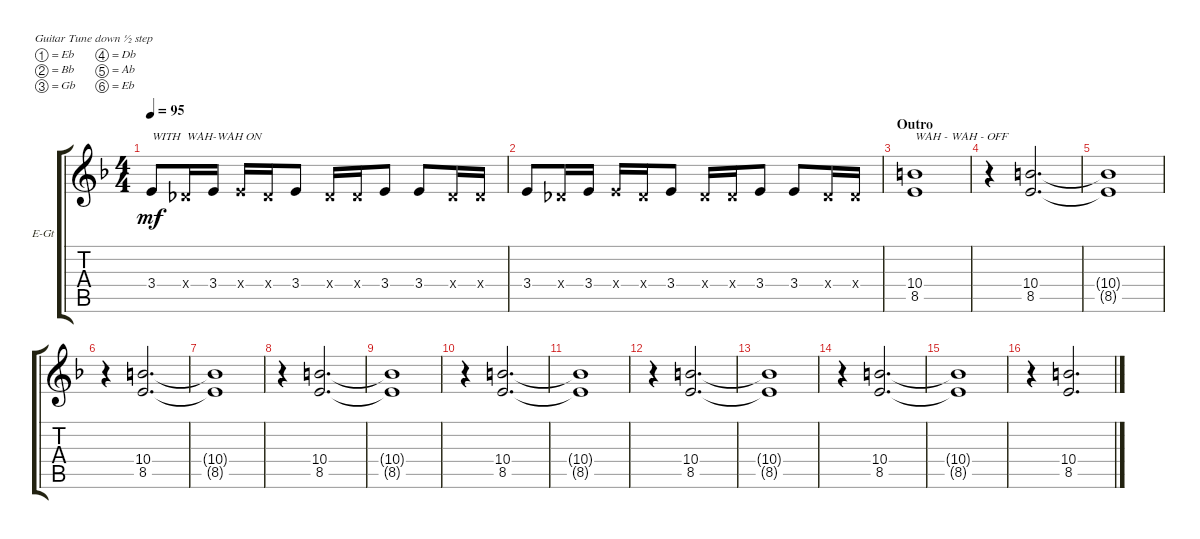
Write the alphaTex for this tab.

\defaultSystemsLayout 4
\bracketExtendMode groupsimilarinstruments
\firstSystemTrackNameOrientation horizontal
\otherSystemsTrackNameOrientation horizontal
\track ("Electric GuitarONE" "E-Gt") {solo instrument distortionguitar}
\staff {score tabs}
\tuning (Eb4 Bb3 Gb3 Db3 Ab2 Eb2)
\ts (4 4)
\tempo 95
\clef g2
\ks f
3.4.8{txt "WITH  WAH-WAH ON" dy mf} 0.4{x}.16 3.4.16 3.4{x}.16 0.4{x}.16 3.4.8 0.4{x}.16 0.4{x}.16 3.4.8 3.4.8 0.4{x}.16 0.4{x}.16 |
3.4.8 0.4{x}.16 3.4.16 3.4{x}.16 0.4{x}.16 3.4.8 0.4{x}.16 0.4{x}.16 3.4.8 3.4.8 0.4{x}.16 0.4{x}.16 |
\section ("" "Outro")
(8.5 10.4).1{txt "WAH - WAH - OFF"} |
r.4 (8.5 10.4).2{d} |
(8.5{t} 10.4{t}).1 |
r.4 (8.5 10.4).2{d} |
(8.5{t} 10.4{t}).1 |
r.4 (8.5 10.4).2{d} |
(8.5{t} 10.4{t}).1 |
r.4 (8.5 10.4).2{d} |
(8.5{t} 10.4{t}).1 |
r.4 (8.5 10.4).2{d} |
(8.5{t} 10.4{t}).1 |
r.4 (8.5 10.4).2{d} |
(8.5{t} 10.4{t}).1 |
r.4 (8.5 10.4).2{d}
